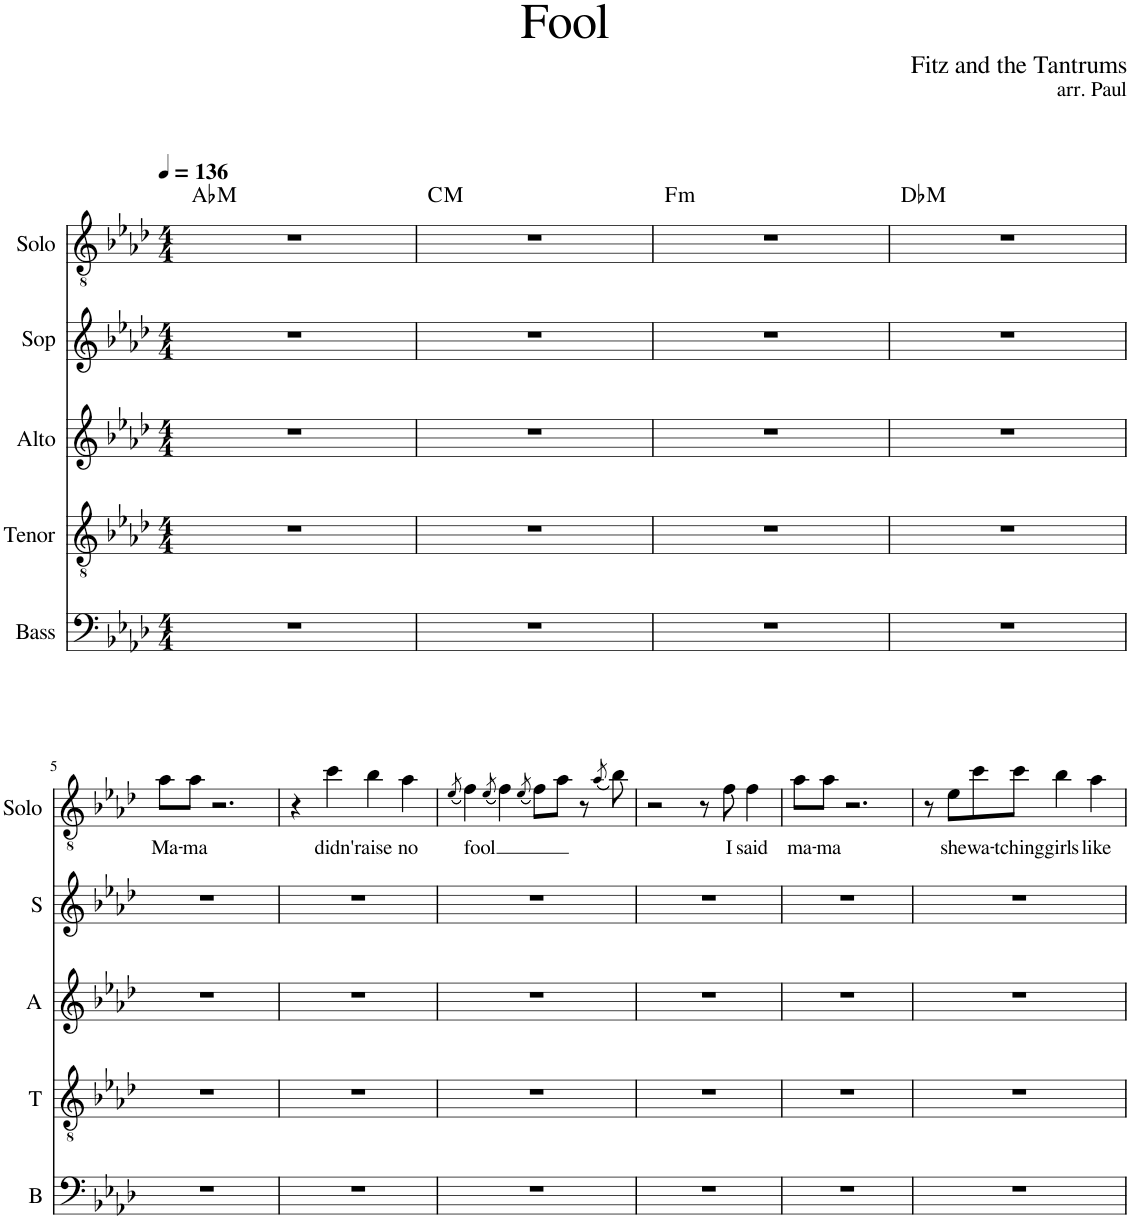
**kern	**kern	**kern	**kern	**kern	**text	**harte
*part5	*part4	*part3	*part2	*part1	*part1	*part1
*staff5	*staff4	*staff3	*staff2	*staff1	*staff1	*
*I"Bass	*I"Tenor	*I"Alto	*I"Sop	*I"Solo	*	*
*I'B	*I'T	*I'A	*I'S	*I'Solo	*	*
*clefF4	*clefGv2	*clefG2	*clefG2	*clefGv2	*	*
*k[b-e-a-d-]	*k[b-e-a-d-]	*k[b-e-a-d-]	*k[b-e-a-d-]	*k[b-e-a-d-]	*	*
*M4/4	*M4/4	*M4/4	*M4/4	*M4/4	*	*
*MM136	*MM136	*MM136	*MM136	*MM136	*	*
=1	=1	=1	=1	=1	=1	=1
!	!	!	!	!	!	!LO:H:kt=M
1r	1r	1r	1r	1r	.	Ab:maj
=2	=2	=2	=2	=2	=2	=2
!	!	!	!	!	!	!LO:H:kt=M
1r	1r	1r	1r	1r	.	C:maj
=3	=3	=3	=3	=3	=3	=3
!	!	!	!	!	!	!LO:H:kt=m
1r	1r	1r	1r	1r	.	F:min
=4	=4	=4	=4	=4	=4	=4
!	!	!	!	!	!	!LO:H:kt=M
1r	1r	1r	1r	1r	.	Db:maj
!!LO:LB:g=z
=5	=5	=5	=5	=5	=5	=5
!	!	!	!	!	!LO:LY:b	!
1r	1r	1r	1r	8a-\L	Ma-	.
!	!	!	!	!	!LO:LY:b	!
.	.	.	.	8a-\J	-ma	.
.	.	.	.	2.r	.	.
=6	=6	=6	=6	=6	=6	=6
1r	1r	1r	1r	4r	.	.
!	!	!	!	!	!LO:LY:b	!
.	.	.	.	4cc\	didn'	.
!	!	!	!	!	!LO:LY:b	!
.	.	.	.	4b-\	raise	.
!	!	!	!	!	!LO:LY:b	!
.	.	.	.	4a-\	no	.
=7	=7	=7	=7	=7	=7	=7
.	.	.	.	(8qe-/	.	.
!	!	!	!	!	!LO:LY:b	!
1r	1r	1r	1r	4f\)	fool	.
.	.	.	.	(8qe-/	.	.
.	.	.	.	4f\)	.	.
.	.	.	.	(8qe-/	.	.
.	.	.	.	8f\L)	.	.
.	.	.	.	8a-\J	.	.
.	.	.	.	8r	.	.
.	.	.	.	(8qa-/	.	.
.	.	.	.	8b-\)	.	.
=8	=8	=8	=8	=8	=8	=8
1r	1r	1r	1r	2r	.	.
.	.	.	.	8r	.	.
!	!	!	!	!	!LO:LY:b	!
.	.	.	.	8f\	I	.
!	!	!	!	!	!LO:LY:b	!
.	.	.	.	4f\	said	.
=9	=9	=9	=9	=9	=9	=9
!	!	!	!	!	!LO:LY:b	!
1r	1r	1r	1r	8a-\L	ma-	.
!	!	!	!	!	!LO:LY:b	!
.	.	.	.	8a-\J	-ma	.
.	.	.	.	2.r	.	.
=10	=10	=10	=10	=10	=10	=10
1r	1r	1r	1r	8r	.	.
!	!	!	!	!	!LO:LY:b	!
.	.	.	.	8e-\L	she	.
!	!	!	!	!	!LO:LY:b	!
.	.	.	.	8cc\	wa-	.
!	!	!	!	!	!LO:LY:b	!
.	.	.	.	8cc\J	-tching	.
!	!	!	!	!	!LO:LY:b	!
.	.	.	.	4b-\	girls	.
!	!	!	!	!	!LO:LY:b	!
.	.	.	.	4a-\	like	.
=	=	=	=	=	=	=
*-	*-	*-	*-	*-	*-	*-
